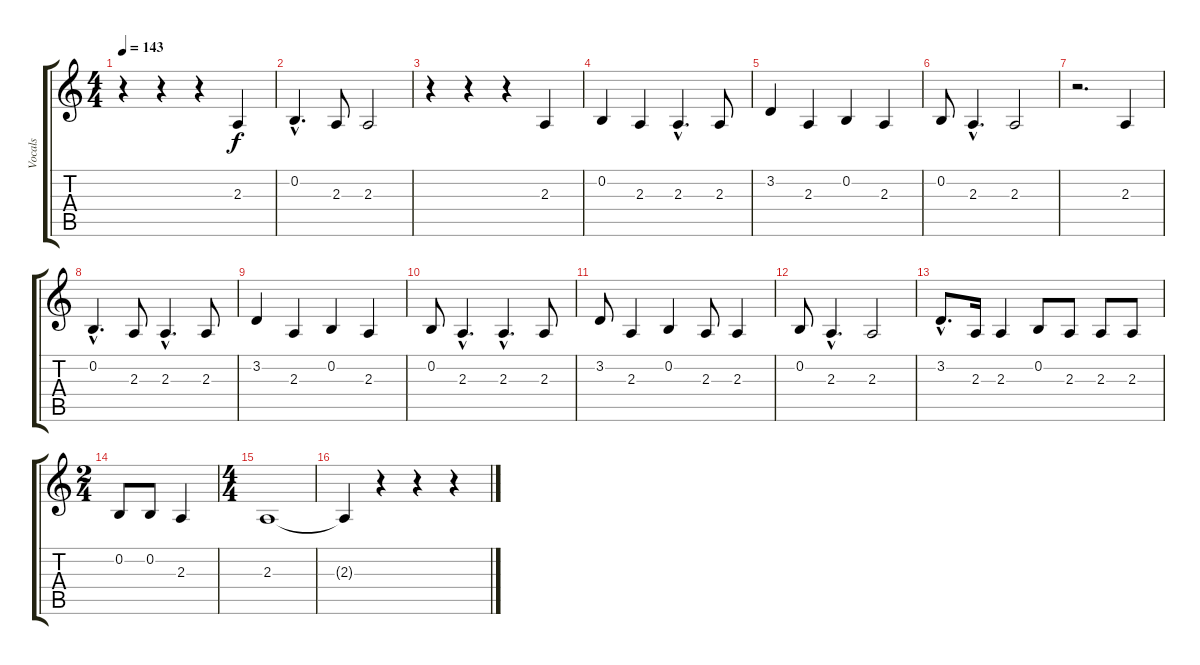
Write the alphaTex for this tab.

\track ("Vocals" "Vocals") {instrument baritonesax}
\staff {score tabs}
\tuning (E4 B3 G3 D3 A2 E2) {hide}
\ts (4 4)
\tempo 143
\clef g2
\ks c
r.4{dy f} r.4 r.4 2.3.4 |
0.2{hac}.4{d} 2.3.8 2.3.2 |
r.4 r.4 r.4 2.3.4 |
0.2.4 2.3.4 2.3{hac}.4{d} 2.3.8 |
3.2.4 2.3.4 0.2.4 2.3.4 |
0.2.8 2.3{hac}.4{d} 2.3.2 |
r.2{d} 2.3.4 |
0.2{hac}.4{d} 2.3.8 2.3{hac}.4{d} 2.3.8 |
3.2.4 2.3.4 0.2.4 2.3.4 |
0.2.8 2.3{hac}.4{d} 2.3{hac}.4{d} 2.3.8 |
3.2.8 2.3.4 0.2.4 2.3.8 2.3.4 |
0.2.8 2.3{hac}.4{d} 2.3.2 |
3.2{hac}.8{d} 2.3.16 2.3.4 0.2.8 2.3.8 2.3.8 2.3.8 |
\ts (2 4)
0.2.8 0.2.8 2.3.4 |
\ts (4 4)
2.3.1 |
2.3{t}.4 r.4 r.4 r.4
